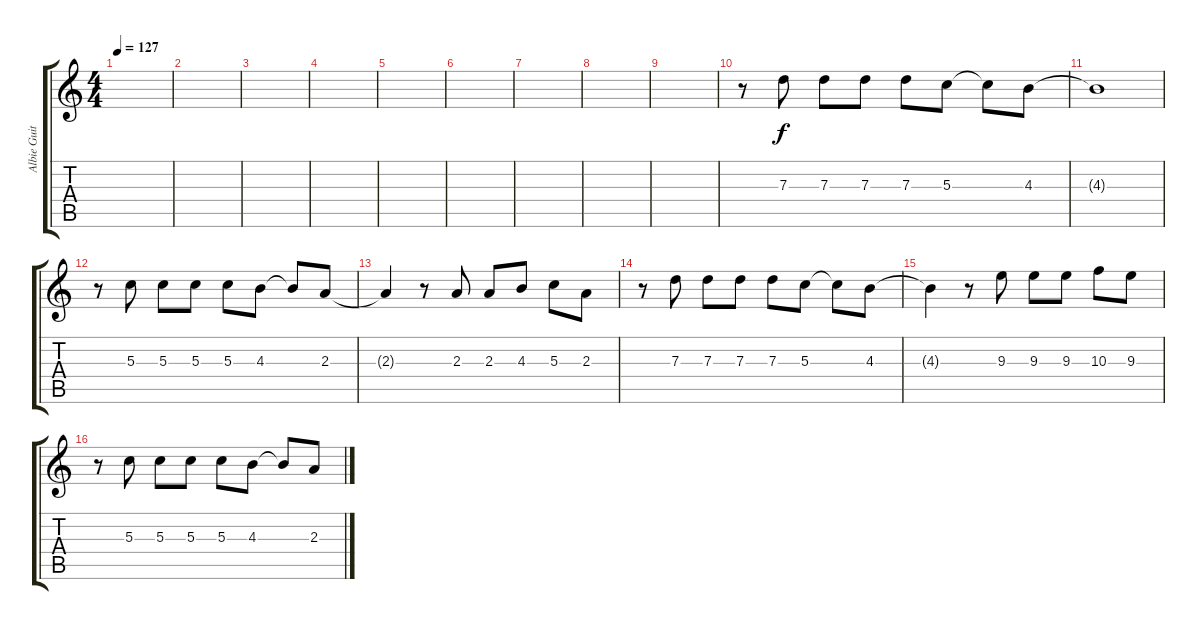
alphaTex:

\track ("Albie Guitar" "Albie Guit") {instrument overdrivenguitar}
\staff {score tabs}
\tuning (E4 B3 G3 D3 A2 E2) {hide}
\ts (4 4)
\tempo 127
\clef g2
\ks c
|
|
|
|
|
|
|
|
|
r.8 7.3.8 7.3.8 7.3.8 7.3.8 5.3.8 5.3{t}.8 4.3.8 |
4.3{t}.1 |
r.8 5.3.8 5.3.8 5.3.8 5.3.8 4.3.8 4.3{t}.8 2.3.8 |
2.3{t}.4 r.8 2.3.8 2.3.8 4.3.8 5.3.8 2.3.8 |
r.8 7.3.8 7.3.8 7.3.8 7.3.8 5.3.8 5.3{t}.8 4.3.8 |
4.3{t}.4 r.8 9.3.8 9.3.8 9.3.8 10.3.8 9.3.8 |
r.8 5.3.8 5.3.8 5.3.8 5.3.8 4.3.8 4.3{t}.8 2.3.8
